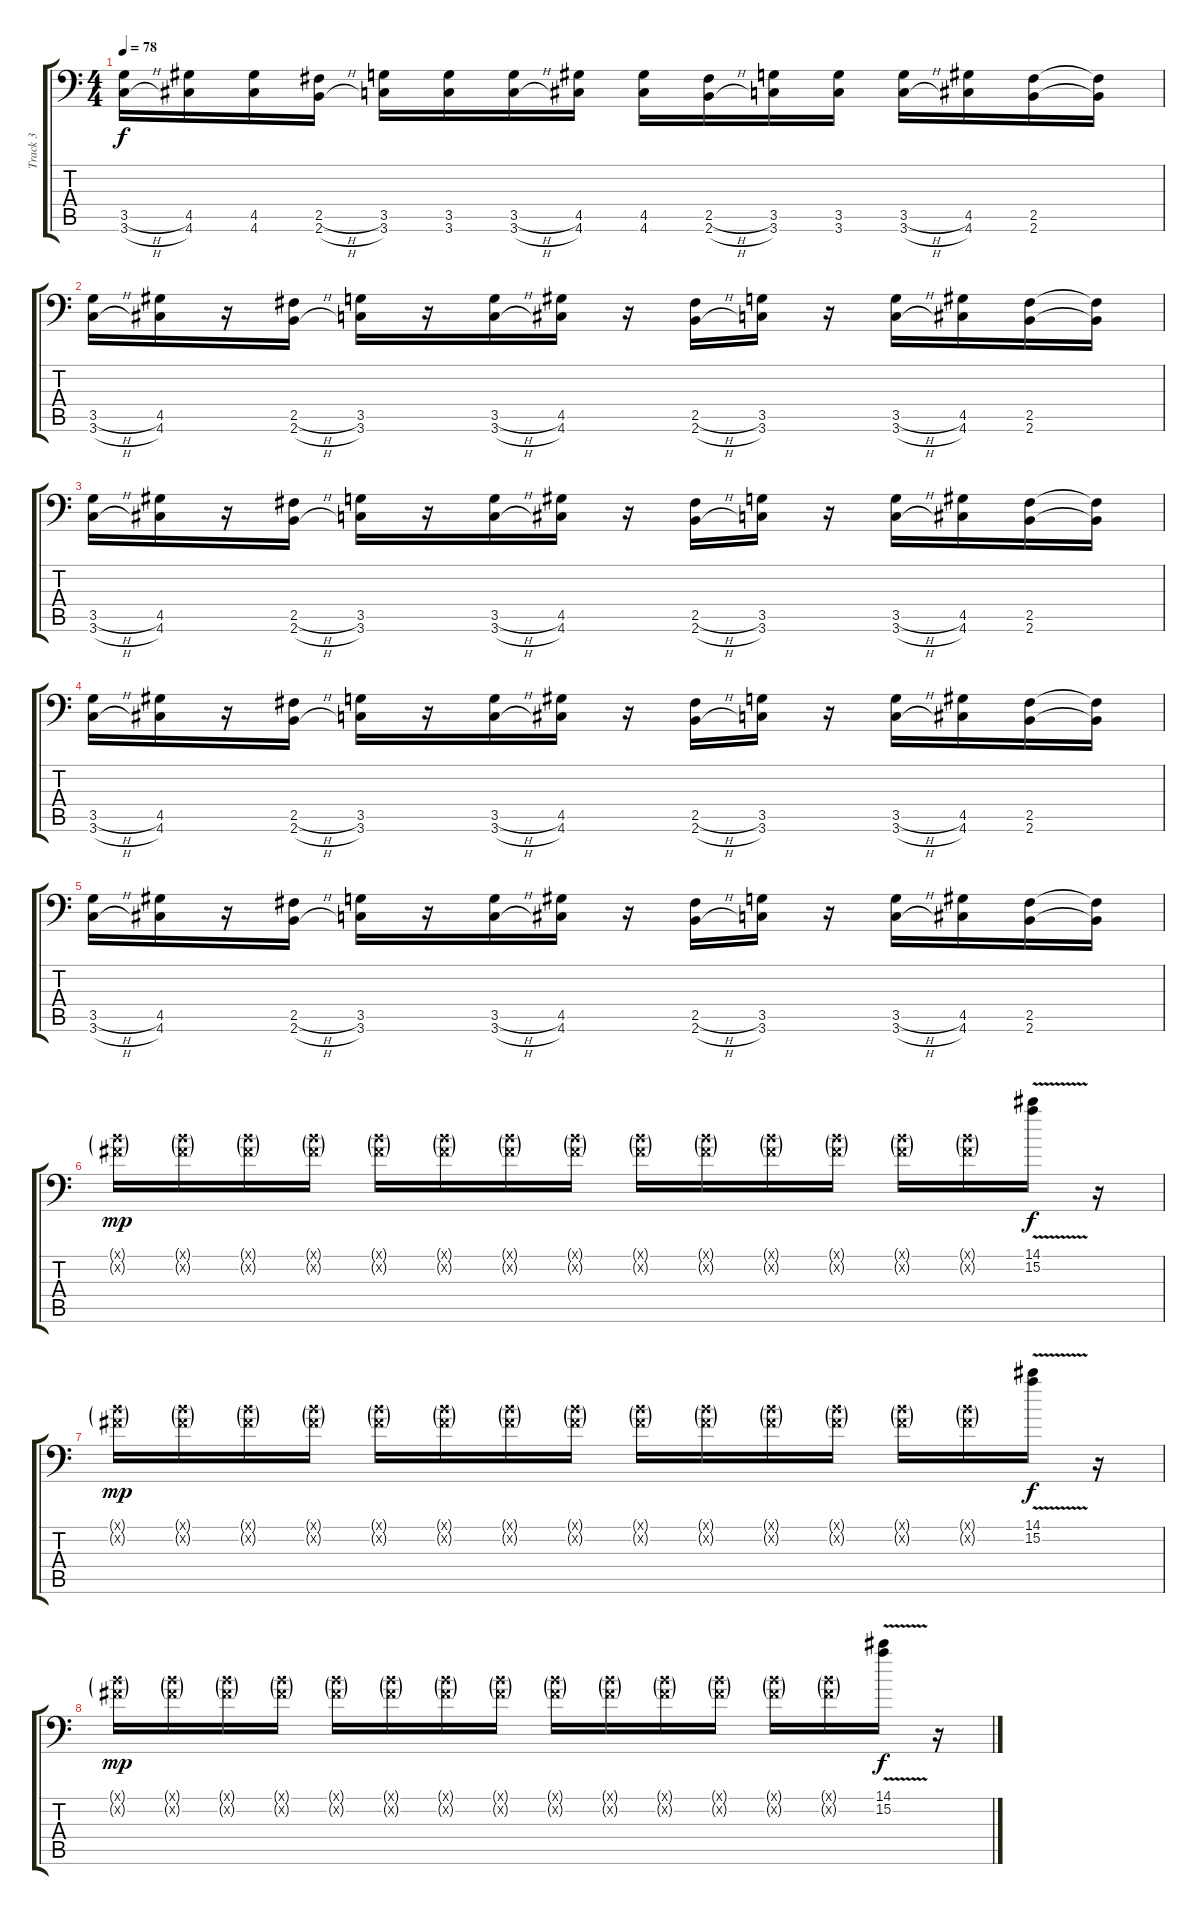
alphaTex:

\track ("Track 3" "Track 3") {instrument distortionguitar}
\staff {score tabs}
\tuning (B3 Gb3 D3 A2 E2 A1) {hide}
\ts (4 4)
\tempo 78
\clef f4
\ks c
(3.5{h} 3.6{h}).16{dy f} (4.5 4.6).16 (4.5 4.6).16 (2.5{h} 2.6{h}).16 (3.5 3.6).16 (3.5 3.6).16 (3.5{h} 3.6{h}).16 (4.5 4.6).16 (4.5 4.6).16 (2.5{h} 2.6{h}).16 (3.5 3.6).16 (3.5 3.6).16 (3.5{h} 3.6{h}).16 (4.5 4.6).16 (2.5 2.6).16 (2.5{t} 2.6{t}).16 |
(3.5{h} 3.6{h}).16 (4.5 4.6).16 r.16 (2.5{h} 2.6{h}).16 (3.5 3.6).16 r.16 (3.5{h} 3.6{h}).16 (4.5 4.6).16 r.16 (2.5{h} 2.6{h}).16 (3.5 3.6).16 r.16 (3.5{h} 3.6{h}).16 (4.5 4.6).16 (2.5 2.6).16 (2.5{t} 2.6{t}).16 |
(3.5{h} 3.6{h}).16 (4.5 4.6).16 r.16 (2.5{h} 2.6{h}).16 (3.5 3.6).16 r.16 (3.5{h} 3.6{h}).16 (4.5 4.6).16 r.16 (2.5{h} 2.6{h}).16 (3.5 3.6).16 r.16 (3.5{h} 3.6{h}).16 (4.5 4.6).16 (2.5 2.6).16 (2.5{t} 2.6{t}).16 |
(3.5{h} 3.6{h}).16 (4.5 4.6).16 r.16 (2.5{h} 2.6{h}).16 (3.5 3.6).16 r.16 (3.5{h} 3.6{h}).16 (4.5 4.6).16 r.16 (2.5{h} 2.6{h}).16 (3.5 3.6).16 r.16 (3.5{h} 3.6{h}).16 (4.5 4.6).16 (2.5 2.6).16 (2.5{t} 2.6{t}).16 |
(3.5{h} 3.6{h}).16 (4.5 4.6).16 r.16 (2.5{h} 2.6{h}).16 (3.5 3.6).16 r.16 (3.5{h} 3.6{h}).16 (4.5 4.6).16 r.16 (2.5{h} 2.6{h}).16 (3.5 3.6).16 r.16 (3.5{h} 3.6{h}).16 (4.5 4.6).16 (2.5 2.6).16 (2.5{t} 2.6{t}).16 |
(0.1{g x} 0.2{g x}).16{dy mp volume 7} (0.1{g x} 0.2{g x}).16 (0.1{g x} 0.2{g x}).16 (0.1{g x} 0.2{g x}).16 (0.1{g x} 0.2{g x}).16 (0.1{g x} 0.2{g x}).16 (0.1{g x} 0.2{g x}).16 (0.1{g x} 0.2{g x}).16 (0.1{g x} 0.2{g x}).16 (0.1{g x} 0.2{g x}).16 (0.1{g x} 0.2{g x}).16 (0.1{g x} 0.2{g x}).16 (0.1{g x} 0.2{g x}).16 (0.1{g x} 0.2{g x}).16 (14.1{v} 15.2{v}).16{dy f} r.16 |
(0.1{g x} 0.2{g x}).16{dy mp} (0.1{g x} 0.2{g x}).16 (0.1{g x} 0.2{g x}).16 (0.1{g x} 0.2{g x}).16 (0.1{g x} 0.2{g x}).16 (0.1{g x} 0.2{g x}).16 (0.1{g x} 0.2{g x}).16 (0.1{g x} 0.2{g x}).16 (0.1{g x} 0.2{g x}).16 (0.1{g x} 0.2{g x}).16 (0.1{g x} 0.2{g x}).16 (0.1{g x} 0.2{g x}).16 (0.1{g x} 0.2{g x}).16 (0.1{g x} 0.2{g x}).16 (14.1{v} 15.2{v}).16{dy f} r.16 |
(0.1{g x} 0.2{g x}).16{dy mp} (0.1{g x} 0.2{g x}).16 (0.1{g x} 0.2{g x}).16 (0.1{g x} 0.2{g x}).16 (0.1{g x} 0.2{g x}).16 (0.1{g x} 0.2{g x}).16 (0.1{g x} 0.2{g x}).16 (0.1{g x} 0.2{g x}).16 (0.1{g x} 0.2{g x}).16 (0.1{g x} 0.2{g x}).16 (0.1{g x} 0.2{g x}).16 (0.1{g x} 0.2{g x}).16 (0.1{g x} 0.2{g x}).16 (0.1{g x} 0.2{g x}).16 (14.1{v} 15.2{v}).16{dy f} r.16
